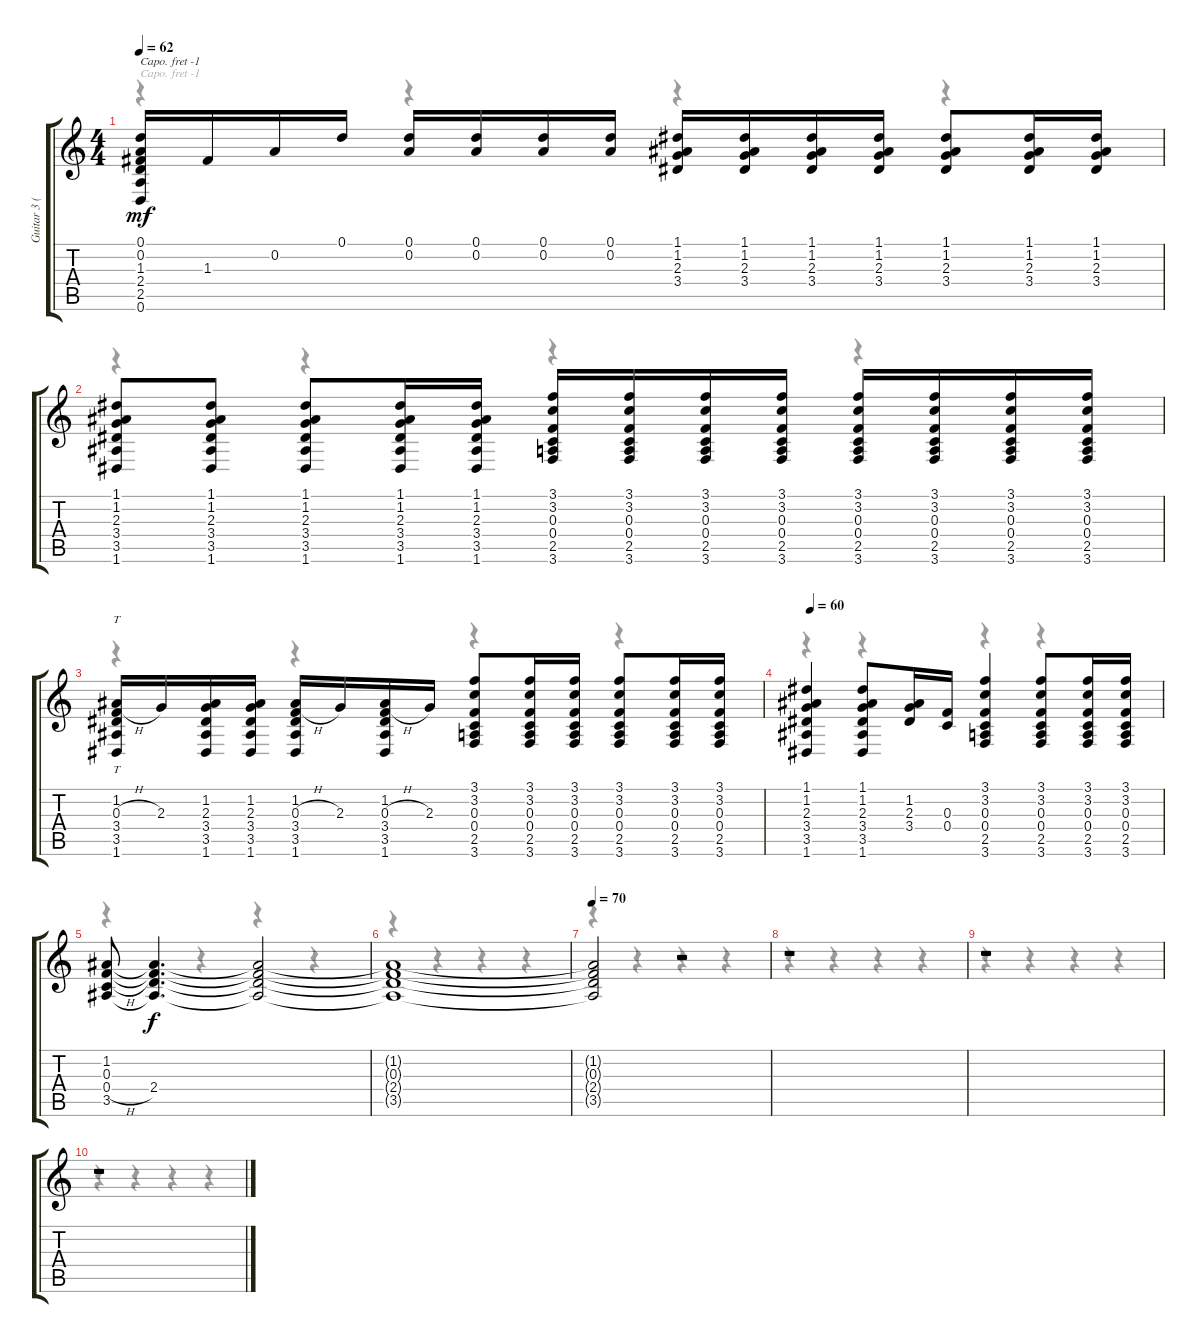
\track ("Guitar 3 (Izzy)" "Guitar 3 (") {instrument electricguitarclean}
\staff {score tabs}
\capo -1
\tuning (Eb4 Bb3 Gb3 Db3 Ab2 Eb2) {hide}
\voice
\ts (4 4)
\tempo 62
\clef g2
\ks c
(0.1 0.2 1.3 2.4 2.5 0.6).16{dy mf} 1.3.16 0.2.16 0.1.16 (0.1 0.2).16 (0.1 0.2).16 (0.1 0.2).16 (0.1 0.2).16 (1.1 1.2 2.3 3.4).16 (1.1 1.2 2.3 3.4).16 (1.1 1.2 2.3 3.4).16 (1.1 1.2 2.3 3.4).16 (1.1 1.2 2.3 3.4).8 (1.1 1.2 2.3 3.4).16 (1.1 1.2 2.3 3.4).16 |
(1.1 1.2 2.3 3.4 3.5 1.6).8 (1.1 1.2 2.3 3.4 3.5 1.6).8 (1.1 1.2 2.3 3.4 3.5 1.6).8 (1.1 1.2 2.3 3.4 3.5 1.6).16 (1.1 1.2 2.3 3.4 3.5 1.6).16 (3.1 3.2 0.3 0.4 2.5 3.6).16 (3.1 3.2 0.3 0.4 2.5 3.6).16 (3.1 3.2 0.3 0.4 2.5 3.6).16 (3.1 3.2 0.3 0.4 2.5 3.6).16 (3.1 3.2 0.3 0.4 2.5 3.6).16 (3.1 3.2 0.3 0.4 2.5 3.6).16 (3.1 3.2 0.3 0.4 2.5 3.6).16 (3.1 3.2 0.3 0.4 2.5 3.6).16 |
(1.2 0.3{h} 3.4 3.5 1.6).16{tt} 2.3.16 (1.2 2.3 3.4 3.5 1.6).16 (1.2 2.3 3.4 3.5 1.6).16 (1.2 0.3{h} 3.4 3.5 1.6).16 2.3.16 (1.2 0.3{h} 3.4 3.5 1.6).16 2.3.16 (3.1 3.2 0.3 0.4 2.5 3.6).8 (3.1 3.2 0.3 0.4 2.5 3.6).16 (3.1 3.2 0.3 0.4 2.5 3.6).16 (3.1 3.2 0.3 0.4 2.5 3.6).8 (3.1 3.2 0.3 0.4 2.5 3.6).16 (3.1 3.2 0.3 0.4 2.5 3.6).16 |
\tempo 60
(1.1 1.2 2.3 3.4 3.5 1.6).4 (1.1 1.2 2.3 3.4 3.5 1.6).8 (1.2 2.3 3.4).16 (0.3 0.4).16 (3.1 3.2 0.3 0.4 2.5 3.6).4 (3.1 3.2 0.3 0.4 2.5 3.6).8 (3.1 3.2 0.3 0.4 2.5 3.6).16 (3.1 3.2 0.3 0.4 2.5 3.6).16 |
(1.2 0.3 0.4{h} 3.5).8 (1.2{t} 0.3{t} 2.4 3.5{t}).4{d dy f} (1.2{t} 0.3{t} 2.4{t} 3.5{t}).2 |
(1.2{t} 0.3{t} 2.4{t} 3.5{t}).1 |
\tempo 70
(1.2{t} 0.3{t} 2.4{t} 3.5{t}).2 r.2 |
r.1 |
r.1 |
r.1
\voice
\clef g2
\ottava regular
\simile none
\ks c
r.4{dy f} r.4 r.4 r.4 |
r.4 r.4 r.4 r.4 |
r.4 r.4 r.4 r.4 |
r.4 r.4 r.4 r.4 |
r.4 r.4 r.4 r.4 |
r.4 r.4 r.4 r.4 |
r.4 r.4 r.4 r.4 |
r.4 r.4 r.4 r.4 |
r.4 r.4 r.4 r.4 |
r.4 r.4 r.4 r.4
